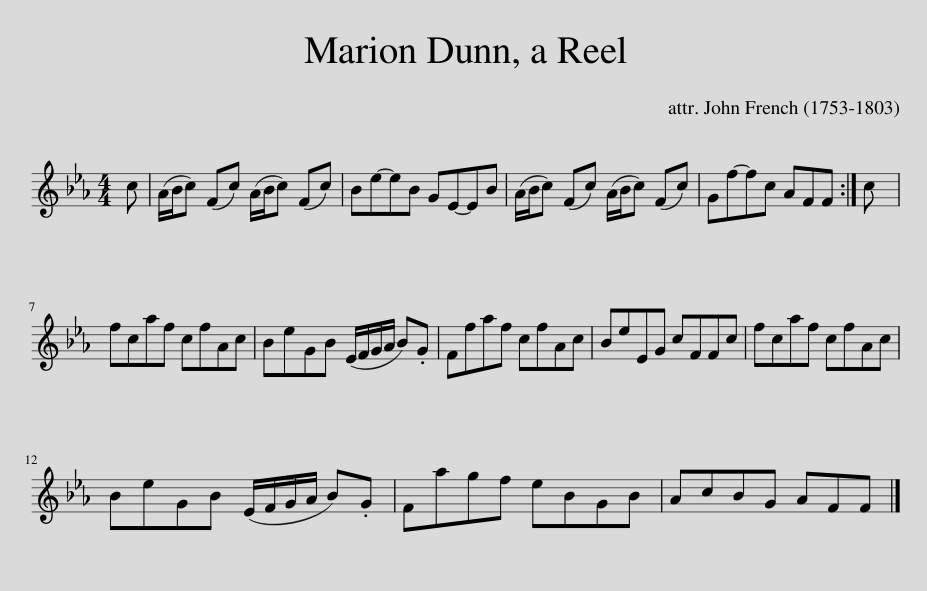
X:1
L:1/8
M:4/4
I:linebreak $
K:Eb
V:1 treble
V:1
 c | (A/B/c) (Fc) (A/B/c) (Fc) | Be-eB GE-EB | (A/B/c) (Fc) (A/B/c) (Fc) | Gf-fc AFF :| %5
 c |$ fcaf cfAc | BeGB (E/F/G/A/ B).G | Ffaf cfAc | BeEG cFFc | %10
 fcaf cfAc |$ BeGB (E/F/G/A/ B).G | Fagf eBGB | AcBG AFF |] %14
